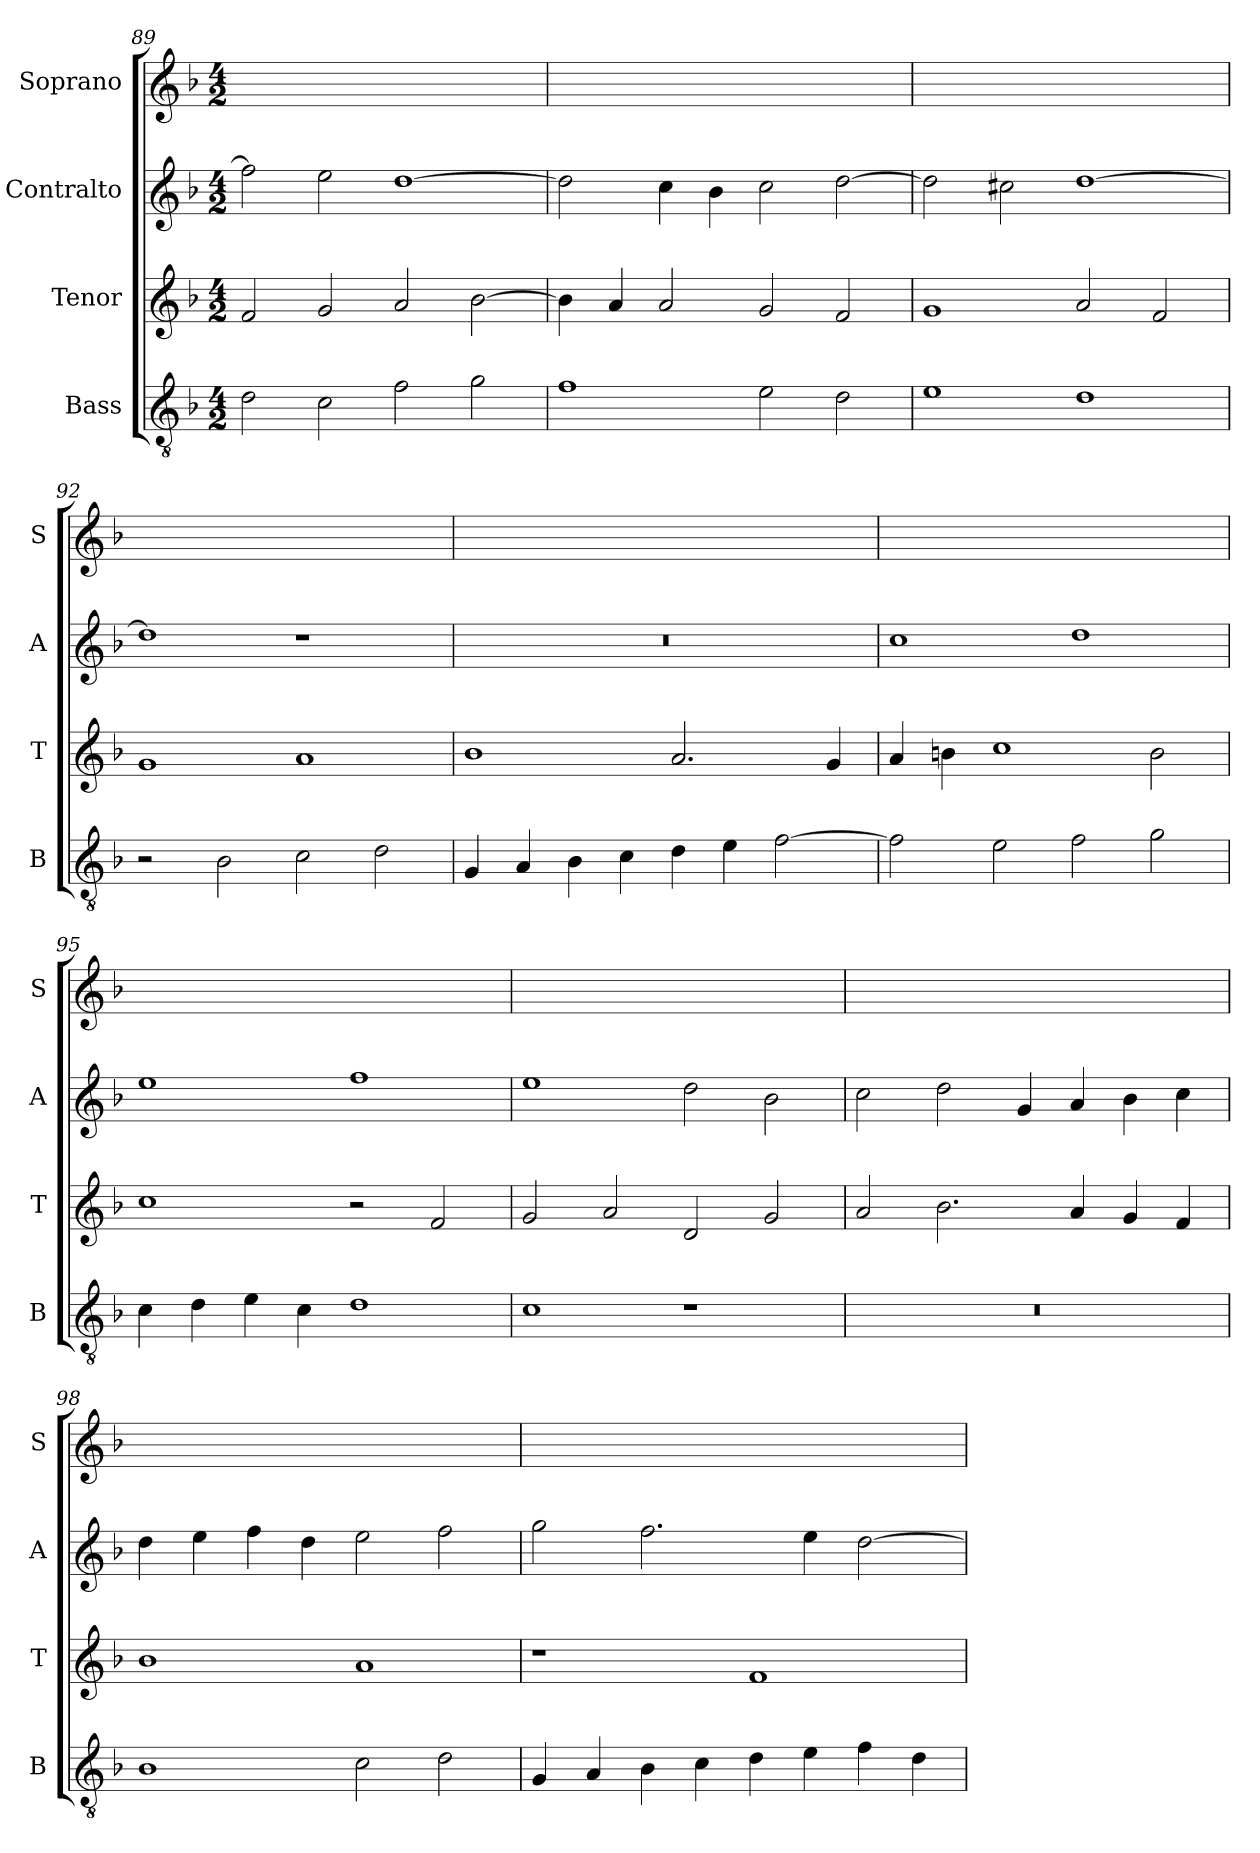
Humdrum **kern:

**kern	**kern	**kern	**kern
*part4	*part3	*part2	*part1
*staff4	*staff3	*staff2	*staff1
*I"Bass	*I"Tenor	*I"Contralto	*I"Soprano
*I'B	*I'T	*I'A	*I'S
*clefGv2	*clefG2	*clefG2	*clefG2
*k[b-]	*k[b-]	*k[b-]	*k[b-]
*G:dor	*G:dor	*G:dor	*G:dor
*M4/2	*M4/2	*M4/2	*M4/2
=89	=89	=89	=89
2d	2f	2ff]	0ryy
2c	2g	2ee	.
2f	2a	[1dd	.
2g	[2b-	.	.
=90	=90	=90	=90
1f	4b-]	2dd]	0ryy
.	4a	.	.
.	2a	4cc	.
.	.	4b-	.
2e	2g	2cc	.
2d	2f	[2dd	.
=91	=91	=91	=91
1e	1g	2dd]	0ryy
.	.	2cc#X	.
1d	2a	[1dd	.
.	2f	.	.
=92	=92	=92	=92
2r	1g	1dd]	0ryy
2B-	.	.	.
2c	1a	1r	.
2d	.	.	.
=93	=93	=93	=93
4G	1b-	0r	0ryy
4A	.	.	.
4B-	.	.	.
4c	.	.	.
4d	2.a	.	.
4e	.	.	.
[2f	.	.	.
.	4g	.	.
=94	=94	=94	=94
2f]	4a	1cc	0ryy
.	4bn	.	.
2e	1cc	.	.
2f	.	1dd	.
2g	2b	.	.
=95	=95	=95	=95
4c	1cc	1ee	0ryy
4d	.	.	.
4e	.	.	.
4c	.	.	.
1d	2r	1ff	.
.	2f	.	.
=96	=96	=96	=96
1c	2g	1ee	0ryy
.	2a	.	.
1r	2d	2dd	.
.	2g	2b-	.
=97	=97	=97	=97
0r	2a	2cc	0ryy
.	2.b-	2dd	.
.	.	4g	.
.	4a	4a	.
.	4g	4b-	.
.	4f	4cc	.
=98	=98	=98	=98
1B-	1b-	4dd	0ryy
.	.	4ee	.
.	.	4ff	.
.	.	4dd	.
2c	1a	2ee	.
2d	.	2ff	.
=99	=99	=99	=99
4G	1r	2gg	0ryy
4A	.	.	.
4B-	.	2.ff	.
4c	.	.	.
4d	1f	.	.
4e	.	4ee	.
4f	.	[2dd	.
4d	.	.	.
=	=	=	=
*-	*-	*-	*-
